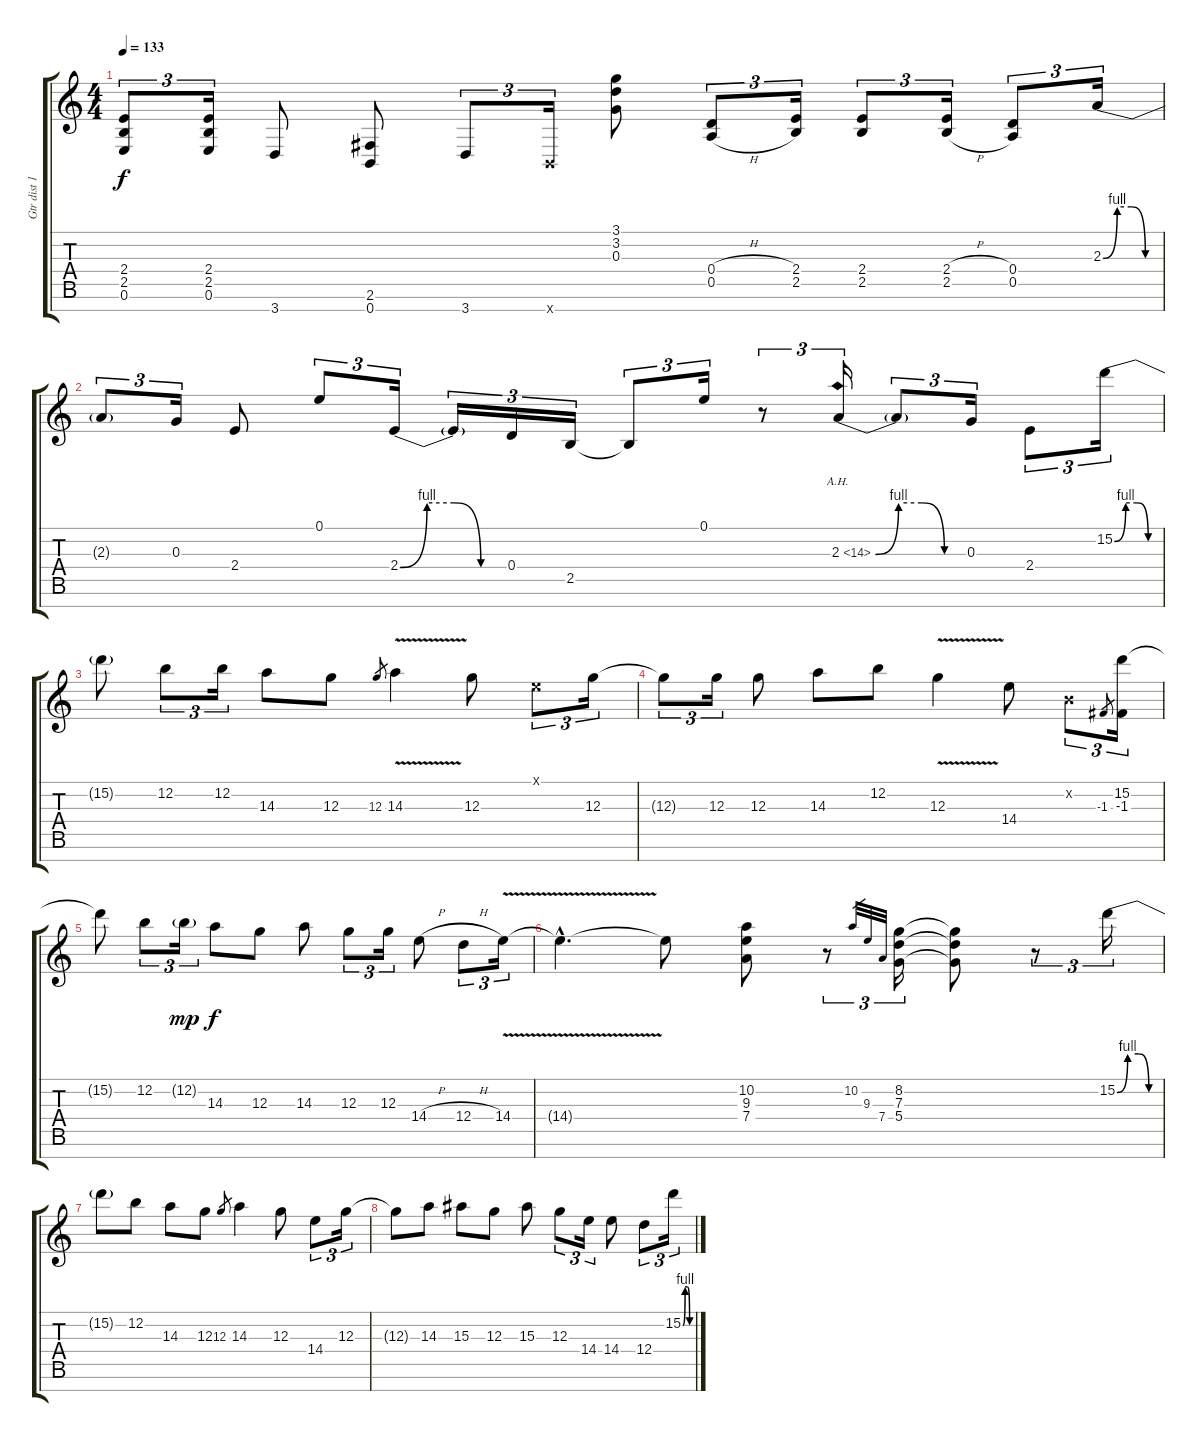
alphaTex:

\track ("Gtr dist 1" "Gtr dist 1") {instrument distortionguitar}
\staff {score tabs}
\tuning (E4 B3 G3 D3 A2 E2 B1) {hide}
\ts (4 4)
\tempo 133
\clef g2
\ks c
(2.4{t} 2.5{t} 0.6{t}).8{tu (3 2) dy f} (2.4 2.5 0.6).16{tu (3 2)} 3.7.8 (2.6 0.7).8 3.7.8{tu (3 2)} 0.7{x}.16{tu (3 2)} (3.1 3.2 0.3).8 (0.4{h} 0.5{h}).8{tu (3 2)} (2.4 2.5).16{tu (3 2)} (2.4 2.5).8{tu (3 2)} (2.4{h} 2.5{h}).16{tu (3 2)} (0.4 0.5).8{tu (3 2)} 2.3{be (custom 0 0 15 4 30 4 45 0 60 0)}.16{tu (3 2)} |
2.3{t}.8{tu (3 2)} 0.3.16{tu (3 2)} 2.4.8 0.1.8{tu (3 2)} 2.4{be (custom 0 0 15 4 30 4 45 0 60 0)}.16{tu (3 2)} 2.4{t}.16{tu (3 2)} 0.4.16{tu (3 2)} 2.5.16{tu (3 2)} 2.5{t}.8{tu (3 2)} 0.1.16{tu (3 2)} r.8{tu (3 2)} 2.3{be (custom 0 0 15 4 30 4 45 0 60 0) ah 12}.16{tu (3 2)} 2.3{t}.8{tu (3 2)} 0.3.16{tu (3 2)} 2.4.8{tu (3 2)} 15.2{be (custom 0 0 15 4 30 4 45 0 60 0)}.16{tu (3 2)} |
15.2{t}.8 12.2.8{tu (3 2)} 12.2.16{tu (3 2)} 14.3.8 12.3.8 12.3.8{gr} 14.3{v}.4 12.3.8 0.1{x}.8{tu (3 2)} 12.3.16{tu (3 2)} |
12.3{t}.8{tu (3 2)} 12.3.16{tu (3 2)} 12.3.8 14.3.8 12.2.8 12.3{v}.4 14.4.8 0.2{x}.8{tu (3 2)} -1.3.8{gr} (15.2 -1.3).16{tu (3 2)} |
15.2{t}.8 12.2.8{tu (3 2)} 12.2{g}.16{tu (3 2) dy mp} 14.3.8{dy f} 12.3.8 14.3.8 12.3.8{tu (3 2)} 12.3.16{tu (3 2)} 14.4{h}.8 12.4{h}.8{tu (3 2)} 14.4{v}.16{tu (3 2)} |
14.4{hac t}.4{d} 14.4{t}.8 (10.2 9.3 7.4).8 r.8{tu (3 2)} 10.2.32{gr} 9.3.32{gr} 7.4.32{gr} (8.2 7.3 5.4).16{tu (3 2)} (8.2{t} 7.3{t} 5.4{t}).8 r.8{tu (3 2)} 15.2{be (custom 0 0 15 4 30 4 45 0 60 0)}.16{tu (3 2)} |
15.2{t}.8 12.2.8 14.3.8 12.3.8 12.3.8{gr} 14.3.4 12.3.8 14.4.8{tu (3 2)} 12.3.16{tu (3 2)} |
12.3{t}.8 14.3.8 15.3.8 12.3.8 15.3.8 12.3.8{tu (3 2)} 14.4.16{tu (3 2)} 14.4.8 12.4.8{tu (3 2)} 15.2{be (custom 0 0 15 4 30 4 45 0 60 0)}.16{tu (3 2)}
